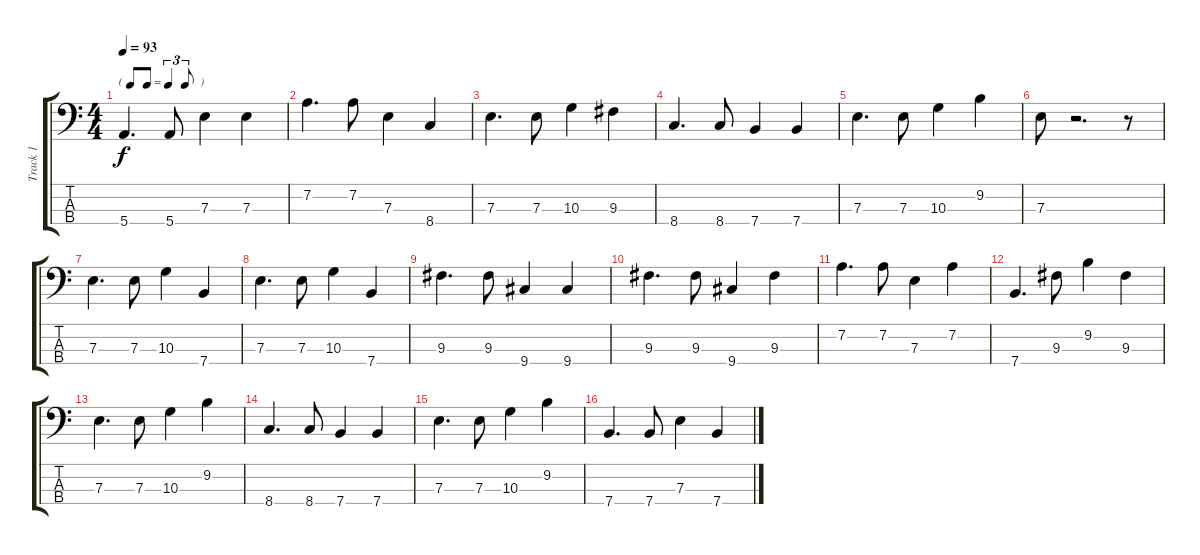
\track ("Track 1" "Track 1") {instrument electricbassfinger}
\staff {score tabs}
\tuning (G2 D2 A1 E1) {hide}
\ts (4 4)
\tf triplet8th
\tempo 93
\clef f4
\ks c
5.4.4{d dy f} 5.4.8 7.3.4 7.3.4 |
7.2.4{d} 7.2.8 7.3.4 8.4.4 |
7.3.4{d} 7.3.8 10.3.4 9.3.4 |
8.4.4{d} 8.4.8 7.4.4 7.4.4 |
7.3.4{d} 7.3.8 10.3.4 9.2.4 |
7.3.8 r.2{d} r.8 |
7.3.4{d} 7.3.8 10.3.4 7.4.4 |
7.3.4{d} 7.3.8 10.3.4 7.4.4 |
9.3.4{d} 9.3.8 9.4.4 9.4.4 |
9.3.4{d} 9.3.8 9.4.4 9.3.4 |
7.2.4{d} 7.2.8 7.3.4 7.2.4 |
7.4.4{d} 9.3.8 9.2.4 9.3.4 |
7.3.4{d} 7.3.8 10.3.4 9.2.4 |
8.4.4{d} 8.4.8 7.4.4 7.4.4 |
7.3.4{d} 7.3.8 10.3.4 9.2.4 |
7.4.4{d} 7.4.8 7.3.4 7.4.4
